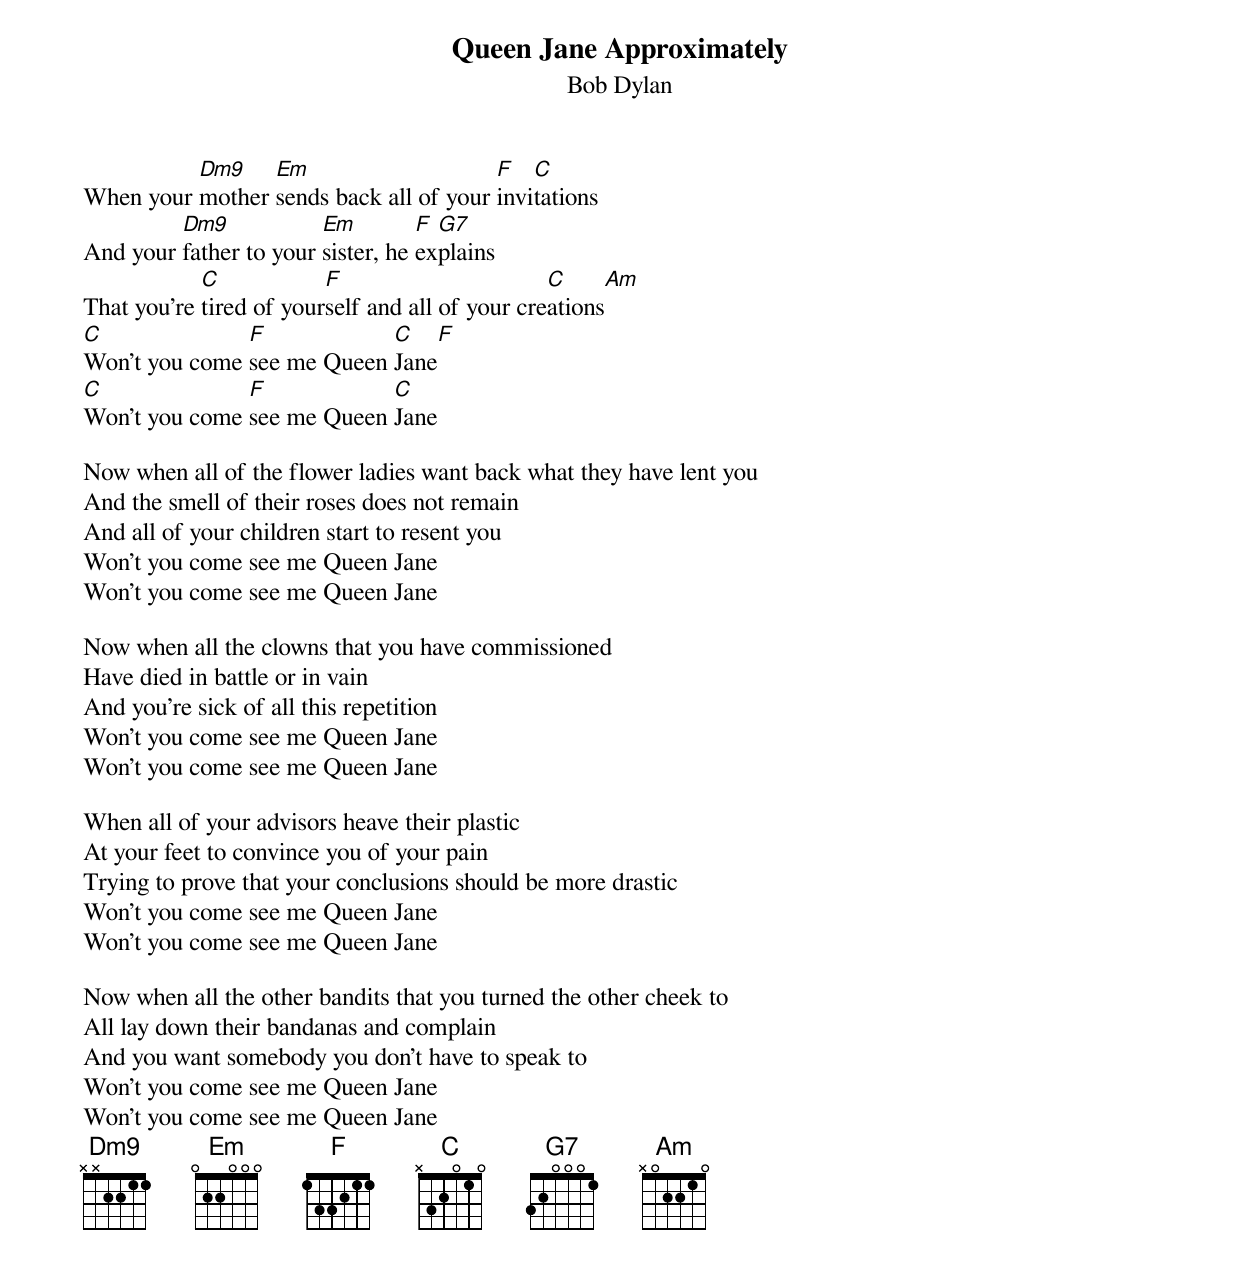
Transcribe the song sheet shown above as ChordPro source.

{t:Queen Jane Approximately}
{st:Bob Dylan}
{define Dm9 base-fret 1 frets X X 2 2 1 1}

When your [Dm9]mother [Em]sends back all of your [F]invi[C]tations
And your [Dm9]father to your [Em]sister, he [F]ex[G7]plains
That you're [C]tired of your[F]self and all of your cre[C]ations[Am]
[C]Won't you come [F]see me Queen [C]Jane[F]
[C]Won't you come [F]see me Queen [C]Jane

Now when all of the flower ladies want back what they have lent you
And the smell of their roses does not remain
And all of your children start to resent you
Won't you come see me Queen Jane
Won't you come see me Queen Jane

Now when all the clowns that you have commissioned
Have died in battle or in vain
And you're sick of all this repetition
Won't you come see me Queen Jane
Won't you come see me Queen Jane

When all of your advisors heave their plastic
At your feet to convince you of your pain
Trying to prove that your conclusions should be more drastic
Won't you come see me Queen Jane
Won't you come see me Queen Jane

Now when all the other bandits that you turned the other cheek to
All lay down their bandanas and complain
And you want somebody you don't have to speak to
Won't you come see me Queen Jane
Won't you come see me Queen Jane
